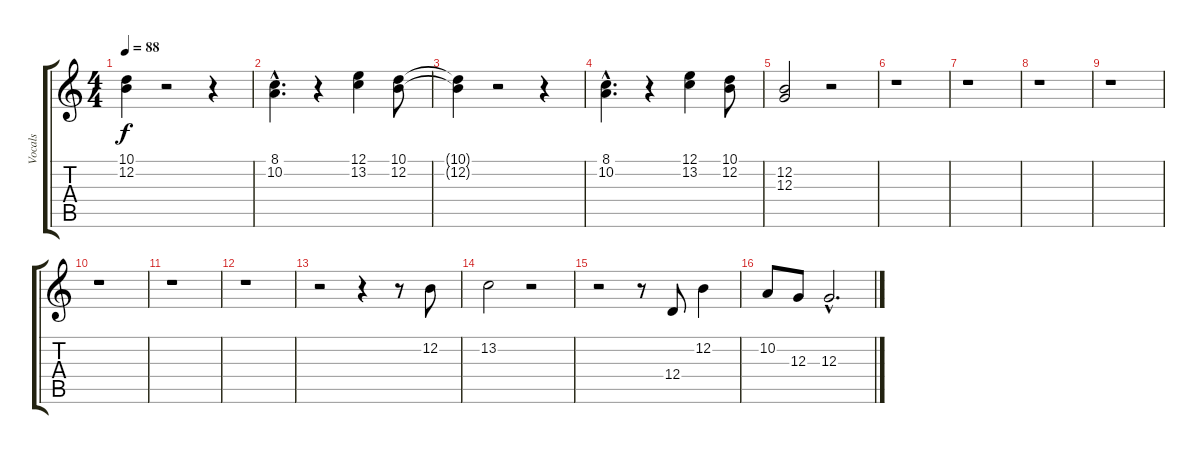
\track ("Vocals" "Vocals") {instrument viola}
\staff {score tabs}
\tuning (E4 B3 G3 D3 A2 E2) {hide}
\ts (4 4)
\tempo 88
\clef g2
\ks c
(10.1{t} 12.2{t}).4{dy f} r.2 r.4 |
(8.1{hac} 10.2{hac}).4{d} r.4 (12.1 13.2).4 (10.1 12.2).8 |
(10.1{t} 12.2{t}).4 r.2 r.4 |
(8.1{hac} 10.2{hac}).4{d} r.4 (12.1 13.2).4 (10.1 12.2).8 |
(12.2 12.3).2 r.2 |
r.1 |
r.1 |
r.1 |
r.1 |
r.1 |
r.1 |
r.1 |
r.2 r.4 r.8 12.2.8 |
13.2.2 r.2 |
r.2 r.8 12.4.8 12.2.4 |
10.2.8 12.3.8 12.3{hac}.2{d}
